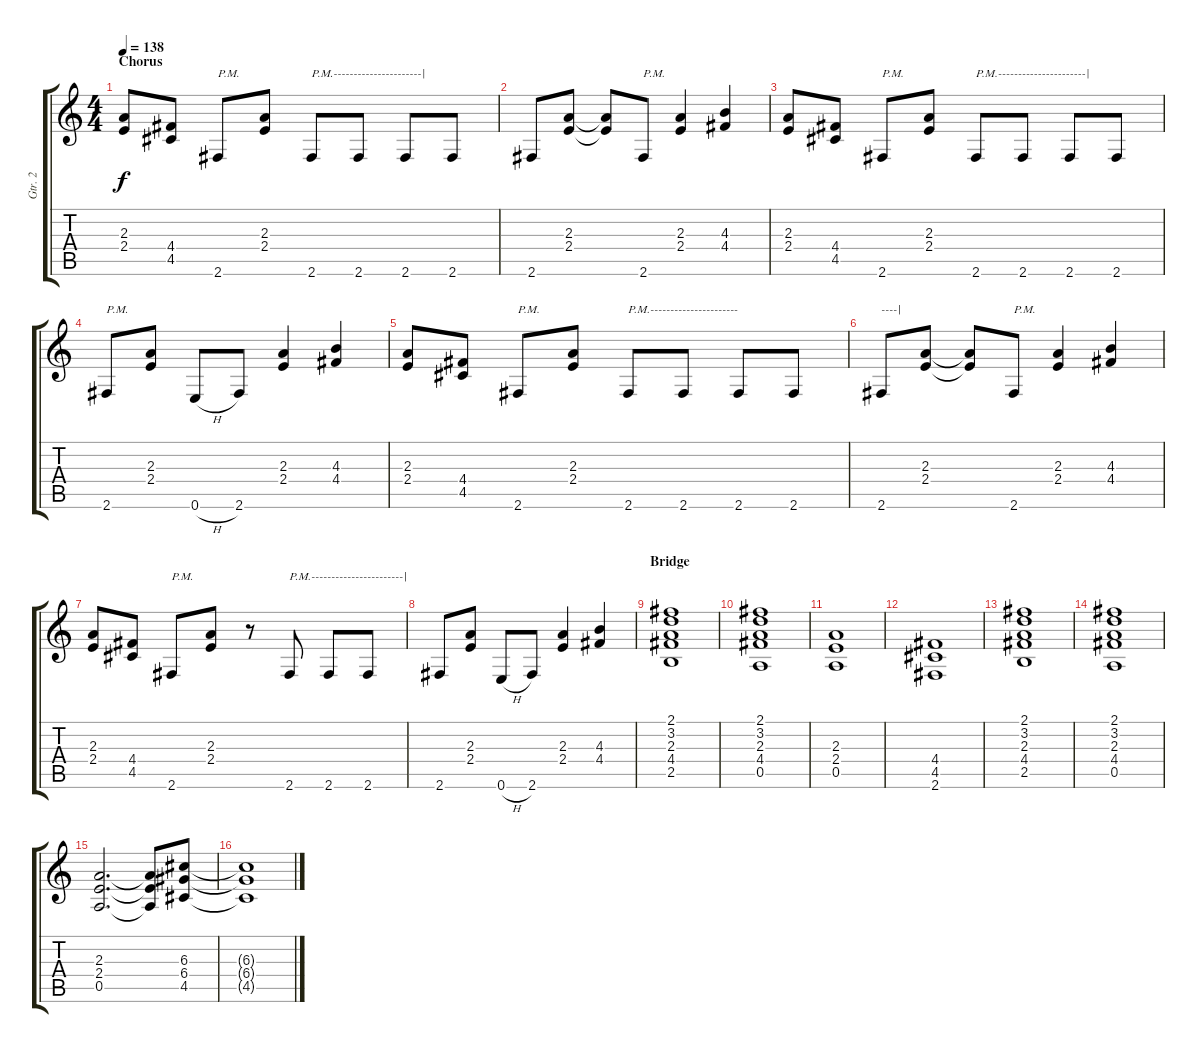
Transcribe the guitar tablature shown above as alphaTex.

\track ("Gtr. 2" "Gtr. 2") {instrument overdrivenguitar}
\staff {score tabs}
\tuning (E4 B3 G3 D3 A2 E2) {hide}
\ts (4 4)
\section ("" "Chorus")
\tempo 138
\clef g2
\ks c
(2.3 2.4).8{dy f} (4.4 4.5).8 2.6.8{txt "P.M."} (2.3 2.4).8 2.6.8{txt "P.M.----------------------|"} 2.6.8 2.6.8 2.6.8 |
2.6.8 (2.3 2.4).8 (2.3{t} 2.4{t}).8 2.6.8{txt "P.M."} (2.3 2.4).4 (4.3 4.4).4 |
(2.3 2.4).8 (4.4 4.5).8 2.6.8{txt "P.M."} (2.3 2.4).8 2.6.8{txt "P.M.----------------------|"} 2.6.8 2.6.8 2.6.8 |
2.6.8{txt "P.M."} (2.3 2.4).8 0.6{h}.8 2.6.8 (2.3 2.4).4 (4.3 4.4).4 |
(2.3 2.4).8 (4.4 4.5).8 2.6.8{txt "P.M."} (2.3 2.4).8 2.6.8{txt "P.M.----------------------"} 2.6.8 2.6.8 2.6.8 |
2.6.8{txt "----|"} (2.3 2.4).8 (2.3{t} 2.4{t}).8 2.6.8{txt "P.M."} (2.3 2.4).4 (4.3 4.4).4 |
(2.3 2.4).8 (4.4 4.5).8 2.6.8{txt "P.M."} (2.3 2.4).8 r.8 2.6.8{txt "P.M.-----------------------|"} 2.6.8 2.6.8 |
2.6.8 (2.3 2.4).8 0.6{h}.8 2.6.8 (2.3 2.4).4 (4.3 4.4).4 |
\section ("" "Bridge")
(2.1 3.2 2.3 4.4 2.5).1 |
(2.1 3.2 2.3 4.4 0.5).1 |
(2.3 2.4 0.5).1 |
(4.4 4.5 2.6).1 |
(2.1 3.2 2.3 4.4 2.5).1 |
(2.1 3.2 2.3 4.4 0.5).1 |
(2.3 2.4 0.5).2{d} (2.3{t} 2.4{t} 0.5{t}).8 (6.3 6.4 4.5).8 |
(6.3{t} 6.4{t} 4.5{t}).1
